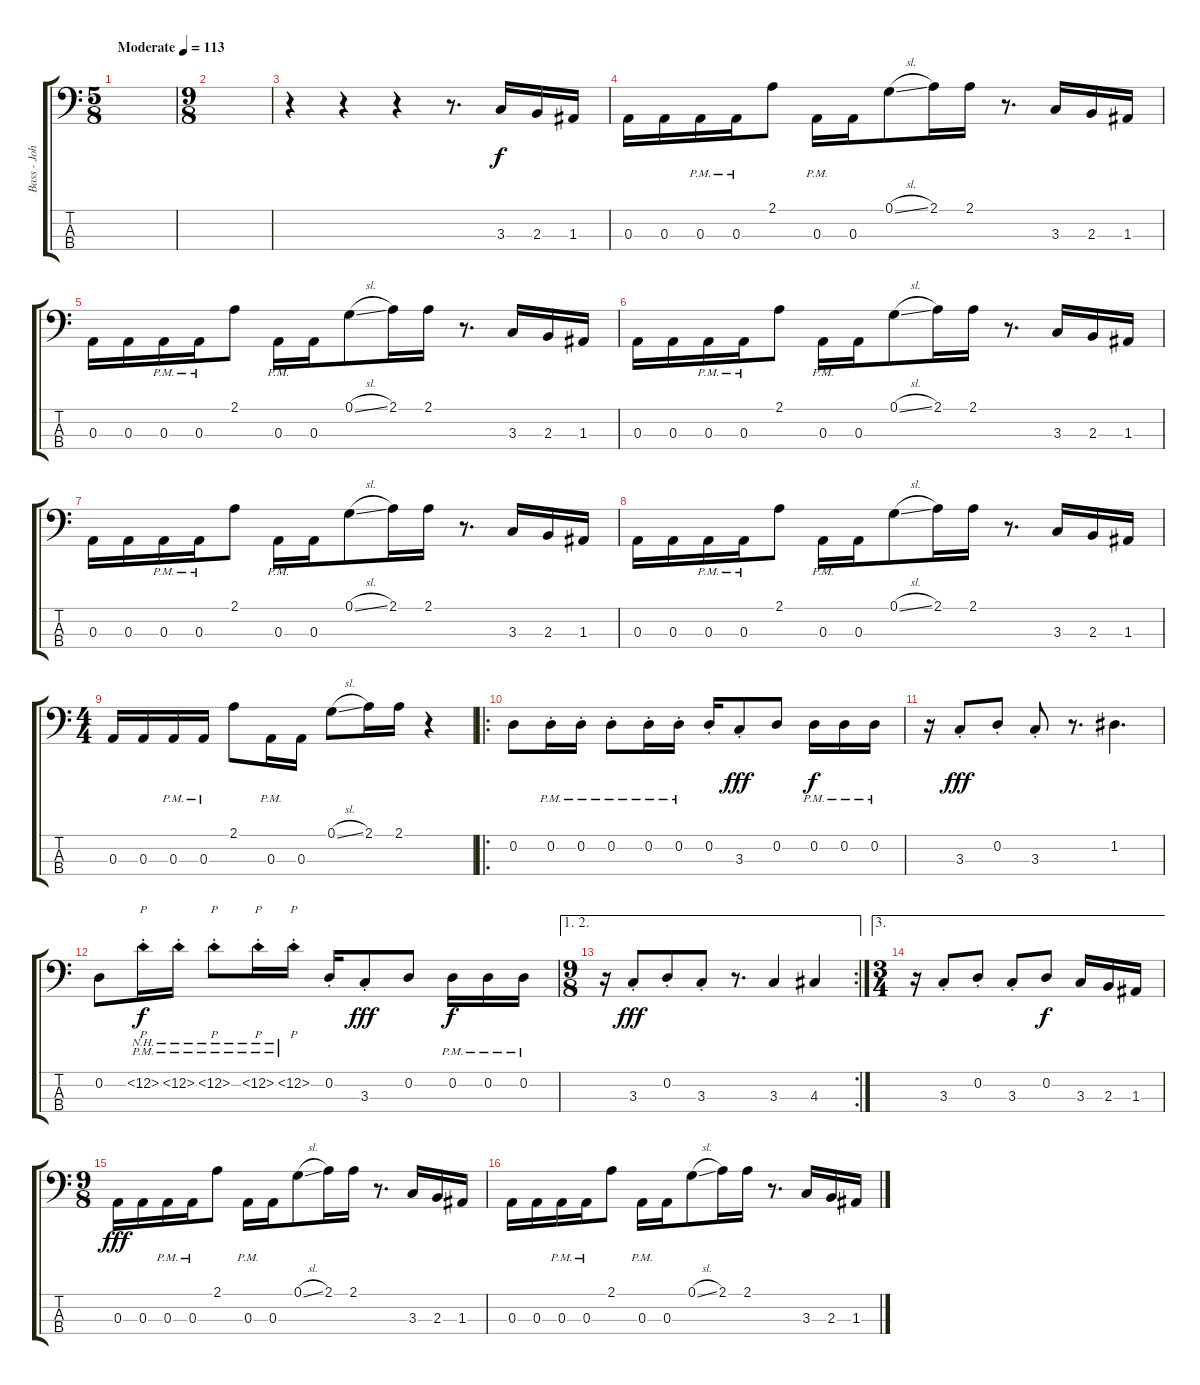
\track ("Bass - John Paul Jones" "Bass - Joh") {instrument electricbassfinger}
\staff {score tabs}
\tuning (G2 D2 A1 E1) {hide}
\ts (5 8)
\tempo (113 "Moderate")
\clef f4
\ks c
|
\ts (9 8)
|
r.4 r.4 r.4 r.8{d} 3.3.16 2.3.16 1.3.16 |
0.3.16 0.3.16 0.3{pm}.16 0.3{pm}.16 2.1.8 0.3{pm}.16 0.3.16 0.1{sl}.8 2.1.16 2.1.16 r.8{d} 3.3.16 2.3.16 1.3.16 |
0.3.16 0.3.16 0.3{pm}.16 0.3{pm}.16 2.1.8 0.3{pm}.16 0.3.16 0.1{sl}.8 2.1.16 2.1.16 r.8{d} 3.3.16 2.3.16 1.3.16 |
0.3.16 0.3.16 0.3{pm}.16 0.3{pm}.16 2.1.8 0.3{pm}.16 0.3.16 0.1{sl}.8 2.1.16 2.1.16 r.8{d} 3.3.16 2.3.16 1.3.16 |
0.3.16 0.3.16 0.3{pm}.16 0.3{pm}.16 2.1.8 0.3{pm}.16 0.3.16 0.1{sl}.8 2.1.16 2.1.16 r.8{d} 3.3.16 2.3.16 1.3.16 |
0.3.16 0.3.16 0.3{pm}.16 0.3{pm}.16 2.1.8 0.3{pm}.16 0.3.16 0.1{sl}.8 2.1.16 2.1.16 r.8{d} 3.3.16 2.3.16 1.3.16 |
\ts (4 4)
0.3.16 0.3.16 0.3{pm}.16 0.3{pm}.16 2.1.8 0.3{pm}.16 0.3.16 0.1{sl}.8 2.1.16 2.1.16 r.4 |
\ro
0.2.8 0.2{pm st}.16{dy f} 0.2{pm st}.16 0.2{pm st}.8 0.2{pm st}.16 0.2{pm st}.16 0.2{st}.16 3.3{st}.8{dy fff} 0.2.8 0.2{pm}.16{dy f} 0.2{pm}.16 0.2{pm}.16 |
r.16 3.3{st}.8{dy fff} 0.2{st}.8 3.3{st}.8 r.8{d} 1.2.4{d} |
0.2.8 0.2{nh pm st}.16{p dy f} 0.2{nh pm st}.16 0.2{nh pm st}.8{p} 0.2{nh pm st}.16{p} 0.2{nh pm st}.16{p} 0.2{st}.16 3.3{st}.8{dy fff} 0.2.8 0.2{pm}.16{dy f} 0.2{pm}.16 0.2{pm}.16 |
\ae (1 2)
\rc 2
\ts (9 8)
r.16 3.3{st}.8{dy fff} 0.2{st}.8 3.3{st}.8 r.8{d} 3.3.4 4.3.4 |
\ae 3
\ts (3 4)
r.16 3.3{st}.8 0.2{st}.8 3.3{st}.8 0.2.8{dy f} 3.3.16 2.3.16 1.3.16 |
\ts (9 8)
0.3.16{dy fff} 0.3.16 0.3{pm}.16 0.3{pm}.16 2.1.8 0.3{pm}.16 0.3.16 0.1{sl}.8 2.1.16 2.1.16 r.8{d} 3.3.16 2.3.16 1.3.16 |
0.3.16 0.3.16 0.3{pm}.16 0.3{pm}.16 2.1.8 0.3{pm}.16 0.3.16 0.1{sl}.8 2.1.16 2.1.16 r.8{d} 3.3.16 2.3.16 1.3.16
